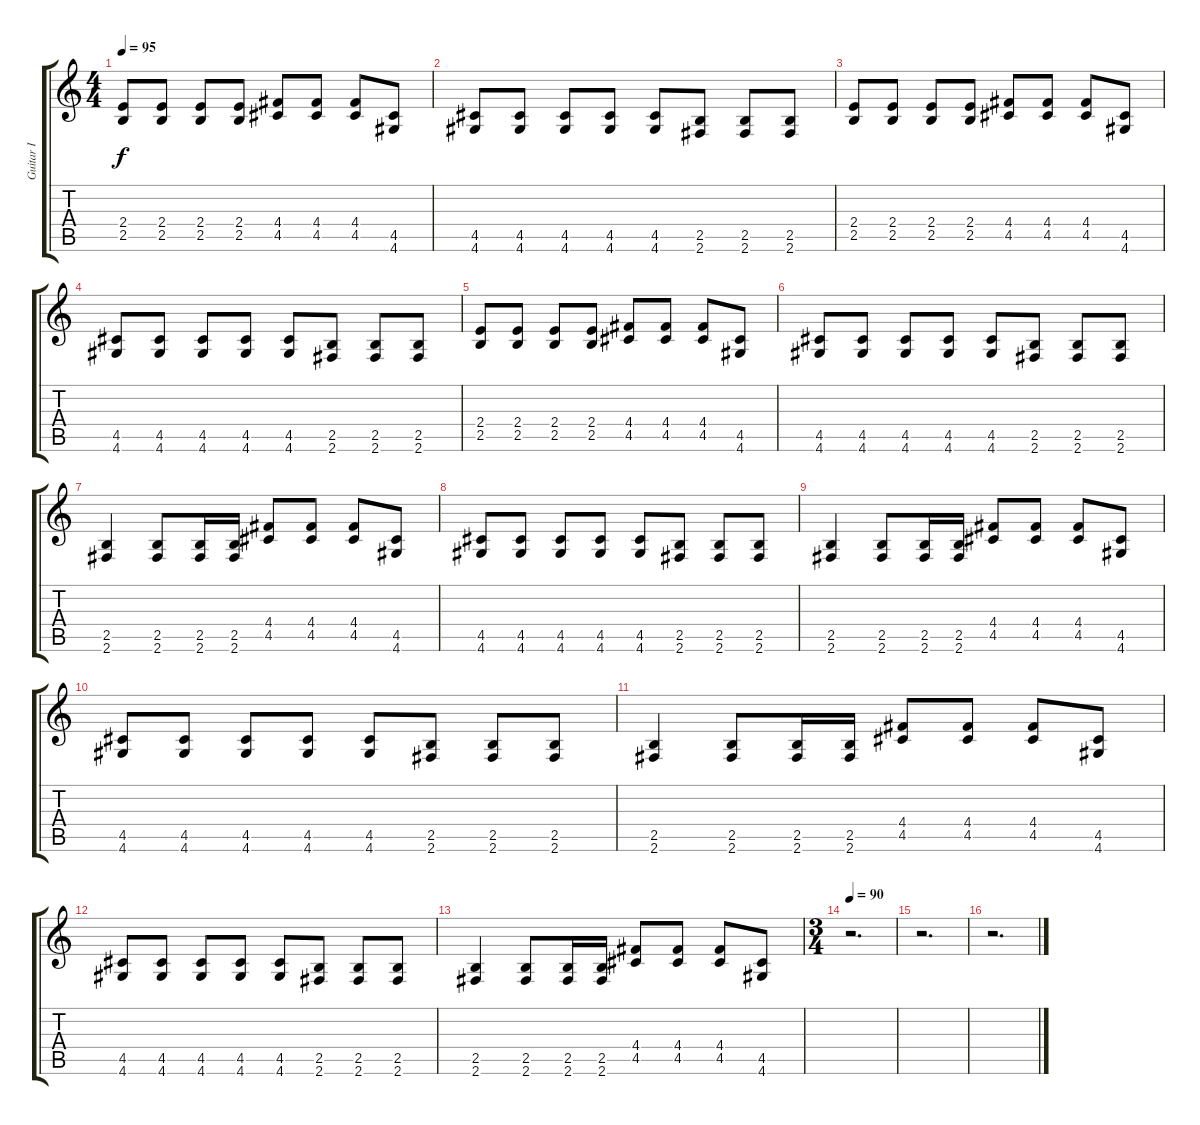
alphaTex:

\track ("Guitar I" "Guitar I") {instrument overdrivenguitar}
\staff {score tabs}
\tuning (E4 B3 G3 D3 A2 E2) {hide}
\ts (4 4)
\tempo 95
\clef g2
\ks c
(2.4 2.5).8{dy f} (2.4 2.5).8 (2.4 2.5).8 (2.4 2.5).8 (4.4 4.5).8 (4.4 4.5).8 (4.4 4.5).8 (4.5 4.6).8 |
(4.5 4.6).8 (4.5 4.6).8 (4.5 4.6).8 (4.5 4.6).8 (4.5 4.6).8 (2.5 2.6).8 (2.5 2.6).8 (2.5 2.6).8 |
(2.4 2.5).8 (2.4 2.5).8 (2.4 2.5).8 (2.4 2.5).8 (4.4 4.5).8 (4.4 4.5).8 (4.4 4.5).8 (4.5 4.6).8 |
(4.5 4.6).8 (4.5 4.6).8 (4.5 4.6).8 (4.5 4.6).8 (4.5 4.6).8 (2.5 2.6).8 (2.5 2.6).8 (2.5 2.6).8 |
(2.4 2.5).8 (2.4 2.5).8 (2.4 2.5).8 (2.4 2.5).8 (4.4 4.5).8 (4.4 4.5).8 (4.4 4.5).8 (4.5 4.6).8 |
(4.5 4.6).8 (4.5 4.6).8 (4.5 4.6).8 (4.5 4.6).8 (4.5 4.6).8 (2.5 2.6).8 (2.5 2.6).8 (2.5 2.6).8 |
(2.5 2.6).4 (2.5 2.6).8 (2.5 2.6).16 (2.5 2.6).16 (4.4 4.5).8 (4.4 4.5).8 (4.4 4.5).8 (4.5 4.6).8 |
(4.5 4.6).8 (4.5 4.6).8 (4.5 4.6).8 (4.5 4.6).8 (4.5 4.6).8 (2.5 2.6).8 (2.5 2.6).8 (2.5 2.6).8 |
(2.5 2.6).4 (2.5 2.6).8 (2.5 2.6).16 (2.5 2.6).16 (4.4 4.5).8 (4.4 4.5).8 (4.4 4.5).8 (4.5 4.6).8 |
(4.5 4.6).8 (4.5 4.6).8 (4.5 4.6).8 (4.5 4.6).8 (4.5 4.6).8 (2.5 2.6).8 (2.5 2.6).8 (2.5 2.6).8 |
(2.5 2.6).4 (2.5 2.6).8 (2.5 2.6).16 (2.5 2.6).16 (4.4 4.5).8 (4.4 4.5).8 (4.4 4.5).8 (4.5 4.6).8 |
(4.5 4.6).8 (4.5 4.6).8 (4.5 4.6).8 (4.5 4.6).8 (4.5 4.6).8 (2.5 2.6).8 (2.5 2.6).8 (2.5 2.6).8 |
(2.5 2.6).4 (2.5 2.6).8 (2.5 2.6).16 (2.5 2.6).16 (4.4 4.5).8 (4.4 4.5).8 (4.4 4.5).8 (4.5 4.6).8 |
\ts (3 4)
\tempo 90
r.2{d} |
r.2{d} |
r.2{d}
